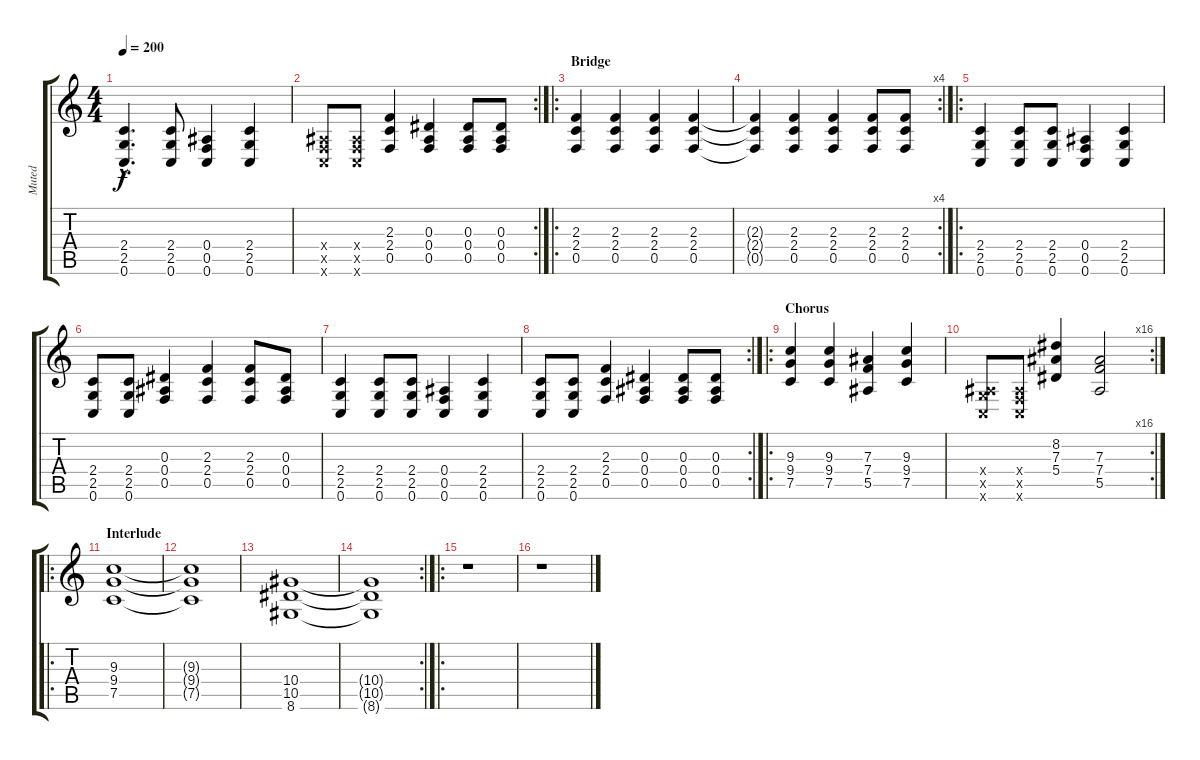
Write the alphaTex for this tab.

\track ("Muted" "Muted") {instrument electricguitarmuted}
\staff {score tabs}
\tuning (C4 G3 Eb3 Bb2 F2 C2) {hide}
\ts (4 4)
\tempo 200
\clef g2
\ks c
(2.4{hac} 2.5{hac} 0.6{hac}).4{d dy f} (2.4 2.5 0.6).8 (0.4 0.5 0.6).4 (2.4 2.5 0.6).4 |
\rc 2
(0.4{x} 0.5{x} 0.6{x}).8 (0.4{x} 0.5{x} 0.6{x}).8 (2.3 2.4 0.5).4 (0.3 0.4 0.5).4 (0.3 0.4 0.5).8 (0.3 0.4 0.5).8 |
\ro
\section ("" "Bridge")
(2.3 2.4 0.5).4 (2.3 2.4 0.5).4 (2.3 2.4 0.5).4 (2.3 2.4 0.5).4 |
\rc 4
(2.3{t} 2.4{t} 0.5{t}).4 (2.3 2.4 0.5).4 (2.3 2.4 0.5).4 (2.3 2.4 0.5).8 (2.3 2.4 0.5).8 |
\ro
(2.4 2.5 0.6).4{volume 16} (2.4 2.5 0.6).8 (2.4 2.5 0.6).8 (0.4 0.5 0.6).4 (2.4 2.5 0.6).4 |
(2.4 2.5 0.6).8 (2.4 2.5 0.6).8 (0.3 0.4 0.5).4 (2.3 2.4 0.5).4 (2.3 2.4 0.5).8 (0.3 0.4 0.5).8 |
(2.4 2.5 0.6).4 (2.4 2.5 0.6).8 (2.4 2.5 0.6).8 (0.4 0.5 0.6).4 (2.4 2.5 0.6).4 |
\rc 2
(2.4 2.5 0.6).8 (2.4 2.5 0.6).8 (2.3 2.4 0.5).4 (0.3 0.4 0.5).4 (0.3 0.4 0.5).8 (0.3 0.4 0.5).8 |
\ro
\section ("" "Chorus")
(9.3 9.4 7.5).4 (9.3 9.4 7.5).4 (7.3 7.4 5.5).4 (9.3 9.4 7.5).4 |
\rc 16
(0.4{x} 2.5{x} 0.6{x}).8 (0.4{x} 0.5{x} 0.6{x}).8 (8.2 7.3 5.4).4 (7.3 7.4 5.5).2 |
\ro
\section ("" "Interlude")
(9.3 9.4 7.5).1 |
(9.3{t} 9.4{t} 7.5{t}).1 |
(10.4 10.5 8.6).1 |
\rc 2
(10.4{t} 10.5{t} 8.6{t}).1 |
\ro
r.1{volume 10} |
r.1
